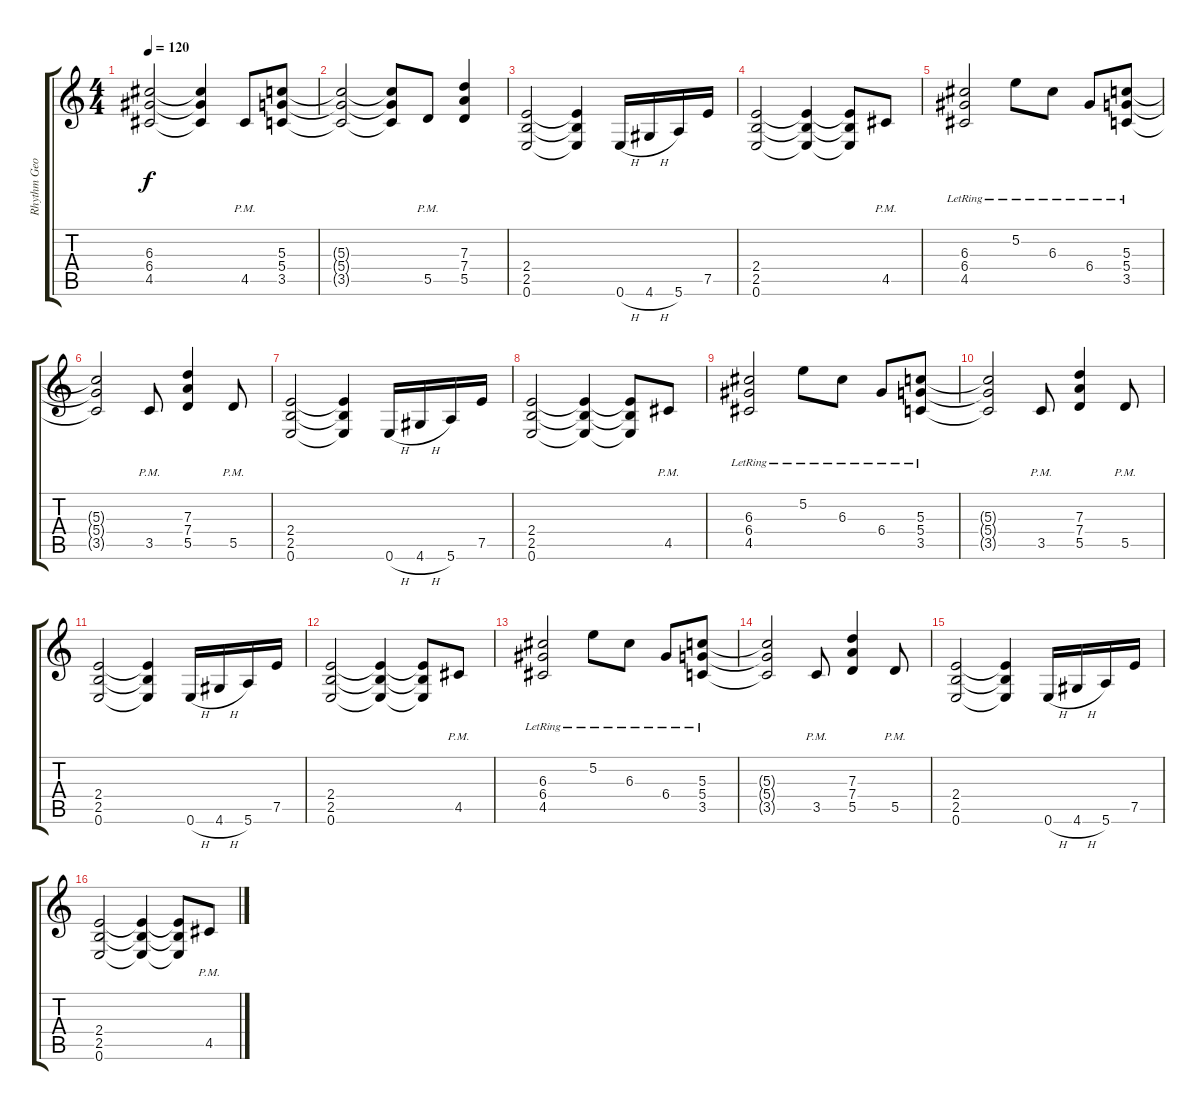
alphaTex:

\track ("Rhythm George" "Rhythm Geo") {instrument distortionguitar}
\staff {score tabs}
\tuning (E4 B3 G3 D3 A2 E2) {hide}
\ts (4 4)
\tempo 120
\clef g2
\ks c
(6.3 6.4 4.5).2{dy f} (6.3{t} 6.4{t} 4.5{t}).4 4.5{pm}.8 (5.3 5.4 3.5).8 |
(5.3{t} 5.4{t} 3.5{t}).2 (5.3{t} 5.4{t} 3.5{t}).8 5.5{pm}.8 (7.3 7.4 5.5).4 |
(2.4 2.5 0.6).2 (2.4{t} 2.5{t} 0.6{t}).4 0.6{h}.16 4.6{h}.16 5.6.16 7.5.16 |
(2.4 2.5 0.6).2 (2.4{t} 2.5{t} 0.6{t}).4 (2.4{t} 2.5{t} 0.6{t}).8 4.5{pm}.8 |
(6.3{lr} 6.4{lr} 4.5{lr}).2 5.2{lr}.8 6.3{lr}.8 6.4{lr}.8 (5.3{lr} 5.4{lr} 3.5{lr}).8 |
(5.3{t} 5.4{t} 3.5{t}).2 3.5{pm}.8 (7.3 7.4 5.5).4 5.5{pm}.8 |
(2.4 2.5 0.6).2 (2.4{t} 2.5{t} 0.6{t}).4 0.6{h}.16 4.6{h}.16 5.6.16 7.5.16 |
(2.4 2.5 0.6).2 (2.4{t} 2.5{t} 0.6{t}).4 (2.4{t} 2.5{t} 0.6{t}).8 4.5{pm}.8 |
(6.3{lr} 6.4{lr} 4.5{lr}).2 5.2{lr}.8 6.3{lr}.8 6.4{lr}.8 (5.3{lr} 5.4{lr} 3.5{lr}).8 |
(5.3{t} 5.4{t} 3.5{t}).2 3.5{pm}.8 (7.3 7.4 5.5).4 5.5{pm}.8 |
(2.4 2.5 0.6).2 (2.4{t} 2.5{t} 0.6{t}).4 0.6{h}.16 4.6{h}.16 5.6.16 7.5.16 |
(2.4 2.5 0.6).2 (2.4{t} 2.5{t} 0.6{t}).4 (2.4{t} 2.5{t} 0.6{t}).8 4.5{pm}.8 |
(6.3{lr} 6.4{lr} 4.5{lr}).2 5.2{lr}.8 6.3{lr}.8 6.4{lr}.8 (5.3{lr} 5.4{lr} 3.5{lr}).8 |
(5.3{t} 5.4{t} 3.5{t}).2 3.5{pm}.8 (7.3 7.4 5.5).4 5.5{pm}.8 |
(2.4 2.5 0.6).2 (2.4{t} 2.5{t} 0.6{t}).4 0.6{h}.16 4.6{h}.16 5.6.16 7.5.16 |
(2.4 2.5 0.6).2 (2.4{t} 2.5{t} 0.6{t}).4 (2.4{t} 2.5{t} 0.6{t}).8 4.5{pm}.8
